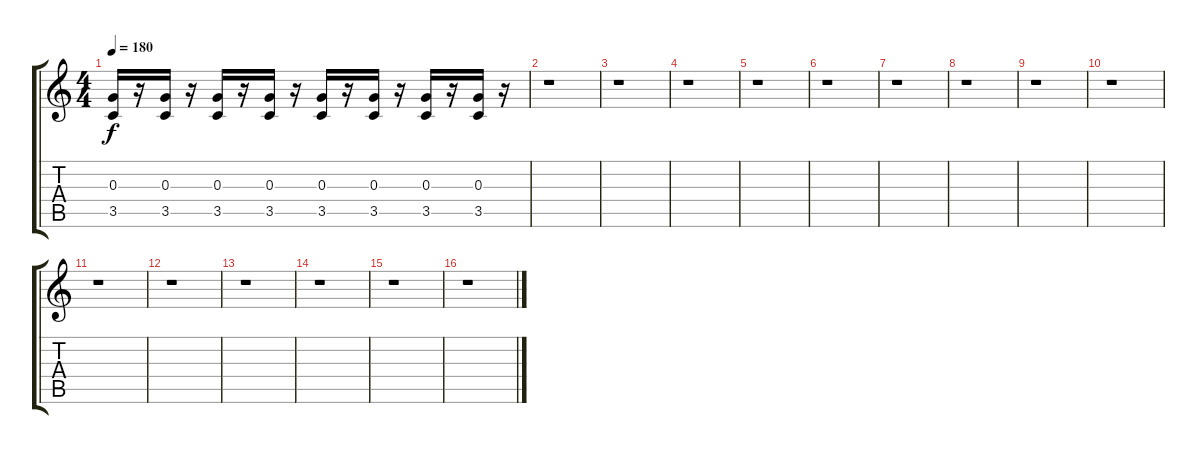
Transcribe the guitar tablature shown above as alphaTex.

\track "" {instrument overdrivenguitar}
\staff {score tabs}
\tuning (E4 B3 G3 D3 A2 E2) {hide}
\ts (4 4)
\tempo 180
\clef g2
\ks c
(0.3 3.5).16{dy f} r.16 (0.3 3.5).16 r.16 (0.3 3.5).16 r.16 (0.3 3.5).16 r.16 (0.3 3.5).16 r.16 (0.3 3.5).16 r.16 (0.3 3.5).16 r.16 (0.3 3.5).16 r.16 |
r.1 |
r.1 |
r.1 |
r.1 |
r.1 |
r.1 |
r.1 |
r.1 |
r.1 |
r.1 |
r.1 |
r.1 |
r.1 |
r.1 |
r.1
